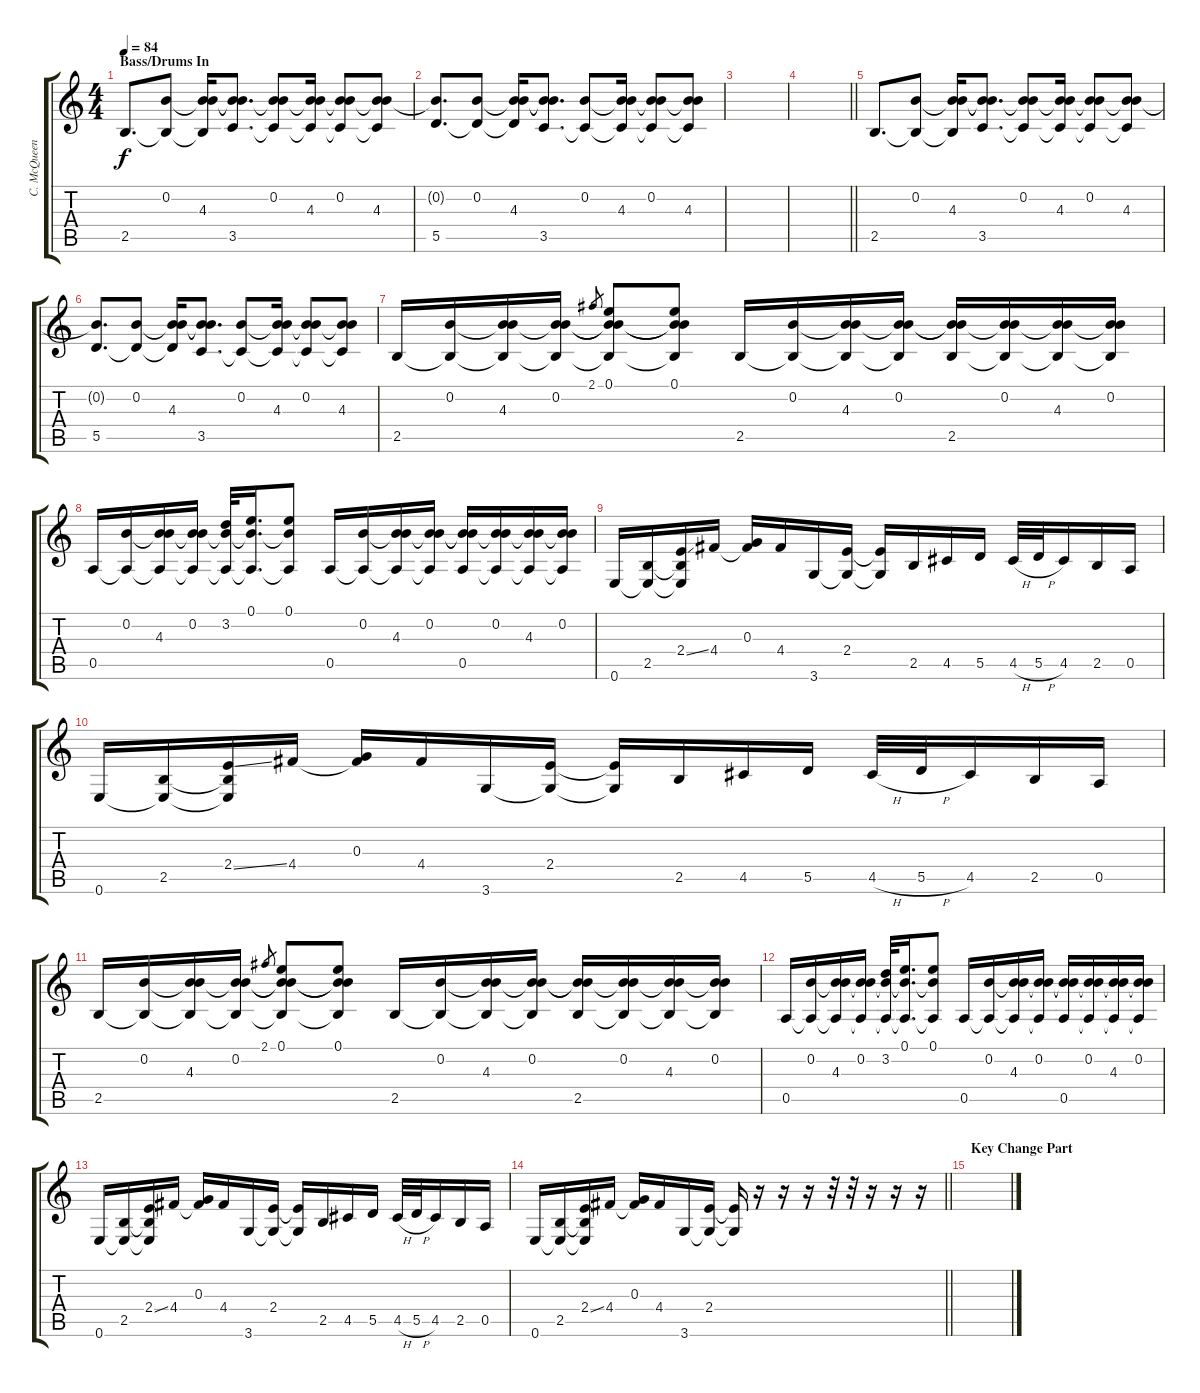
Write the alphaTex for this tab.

\track ("C. McQueen - Guitar #3" "C. McQueen") {instrument electricguitarjazz}
\staff {score tabs}
\tuning (E4 B3 G3 D3 A2 E2) {hide}
\ts (4 4)
\section ("" "Bass/Drums In")
\tempo 84
\clef g2
\ks c
2.5.8{d dy f} (0.2 2.5{t}).8 (0.2{t} 4.3 2.5{t}).16 (0.2{t} 4.3{t} 3.5).8{d} (0.2 4.3{t} 3.5{t}).8 (0.2{t} 4.3 3.5{t}).16 (0.2 4.3{t} 3.5{t}).8 (0.2{t} 4.3 3.5{t}).8 |
(0.2{t} 5.5).8{d} (0.2 5.5{t}).8 (0.2{t} 4.3 5.5{t}).16 (0.2{t} 4.3{t} 3.5).8{d} (0.2 3.5{t}).8 (0.2{t} 4.3 3.5{t}).16 (0.2 4.3{t} 3.5{t}).8 (0.2{t} 4.3 3.5{t}).8 |
|
\barLineRight lightlight
|
2.5.8{d} (0.2 2.5{t}).8 (0.2{t} 4.3 2.5{t}).16 (0.2{t} 4.3{t} 3.5).8{d} (0.2 4.3{t} 3.5{t}).8 (0.2{t} 4.3 3.5{t}).16 (0.2 4.3{t} 3.5{t}).8 (0.2{t} 4.3 3.5{t}).8 |
(0.2{t} 5.5).8{d} (0.2 5.5{t}).8 (0.2{t} 4.3 5.5{t}).16 (0.2{t} 4.3{t} 3.5).8{d} (0.2 3.5{t}).8 (0.2{t} 4.3 3.5{t}).16 (0.2 4.3{t} 3.5{t}).8 (0.2{t} 4.3 3.5{t}).8 |
2.5.16 (0.2 2.5{t}).16 (0.2{t} 4.3 2.5{t}).16 (0.2 4.3{t} 2.5{t}).16 2.1.8{gr} (0.1 0.2{t} 4.3{t} 2.5{t}).8 (0.1 0.2{t} 4.3{t} 2.5{t}).8 2.5.16 (0.2 2.5{t}).16 (0.2{t} 4.3 2.5{t}).16 (0.2 4.3{t} 2.5{t}).16 (0.2{t} 4.3{t} 2.5).16 (0.2 4.3{t} 2.5{t}).16 (0.2{t} 4.3 2.5{t}).16 (0.2 4.3{t} 2.5{t}).16 |
0.5.16 (0.2 0.5{t}).16 (0.2{t} 4.3 0.5{t}).16 (0.2 4.3{t} 0.5{t}).16 (3.2 4.3{t} 0.5{t}).32 (0.1 4.3{t} 0.5{t}).16{d} (0.1 4.3{t} 0.5{t}).8 0.5.16 (0.2 0.5{t}).16 (0.2{t} 4.3 0.5{t}).16 (0.2 4.3{t} 0.5{t}).16 (0.2{t} 4.3{t} 0.5).16 (0.2 4.3{t} 0.5{t}).16 (0.2{t} 4.3 0.5{t}).16 (0.2 4.3{t} 0.5{t}).16 |
0.6.16 (2.5 0.6{t}).16 (2.4{ss} 2.5{t} 0.6{t}).16 4.4.16 (0.3 4.4{t}).16 4.4.16 3.6.16 (2.4 3.6{t}).16 (2.4{t} 3.6{t}).16 2.5.16 4.5.16 5.5.16 4.5{h}.32 5.5{h}.32 4.5.16 2.5.16 0.5.16 |
0.6.16 (2.5 0.6{t}).16 (2.4{ss} 2.5{t} 0.6{t}).16 4.4.16 (0.3 4.4{t}).16 4.4.16 3.6.16 (2.4 3.6{t}).16 (2.4{t} 3.6{t}).16 2.5.16 4.5.16 5.5.16 4.5{h}.32 5.5{h}.32 4.5.16 2.5.16 0.5.16 |
2.5.16 (0.2 2.5{t}).16 (0.2{t} 4.3 2.5{t}).16 (0.2 4.3{t} 2.5{t}).16 2.1.8{gr} (0.1 0.2{t} 4.3{t} 2.5{t}).8 (0.1 0.2{t} 4.3{t} 2.5{t}).8 2.5.16 (0.2 2.5{t}).16 (0.2{t} 4.3 2.5{t}).16 (0.2 4.3{t} 2.5{t}).16 (0.2{t} 4.3{t} 2.5).16 (0.2 4.3{t} 2.5{t}).16 (0.2{t} 4.3 2.5{t}).16 (0.2 4.3{t} 2.5{t}).16 |
0.5.16 (0.2 0.5{t}).16 (0.2{t} 4.3 0.5{t}).16 (0.2 4.3{t} 0.5{t}).16 (3.2 4.3{t} 0.5{t}).32 (0.1 4.3{t} 0.5{t}).16{d} (0.1 4.3{t} 0.5{t}).8 0.5.16 (0.2 0.5{t}).16 (0.2{t} 4.3 0.5{t}).16 (0.2 4.3{t} 0.5{t}).16 (0.2{t} 4.3{t} 0.5).16 (0.2 4.3{t} 0.5{t}).16 (0.2{t} 4.3 0.5{t}).16 (0.2 4.3{t} 0.5{t}).16 |
0.6.16 (2.5 0.6{t}).16 (2.4{ss} 2.5{t} 0.6{t}).16 4.4.16 (0.3 4.4{t}).16 4.4.16 3.6.16 (2.4 3.6{t}).16 (2.4{t} 3.6{t}).16 2.5.16 4.5.16 5.5.16 4.5{h}.32 5.5{h}.32 4.5.16 2.5.16 0.5.16 |
\barLineRight lightlight
0.6.16 (2.5 0.6{t}).16 (2.4{ss} 2.5{t} 0.6{t}).16 4.4.16 (0.3 4.4{t}).16 4.4.16 3.6.16 (2.4 3.6{t}).16 (2.4{t} 3.6{t}).16 r.16 r.16 r.16 r.32 r.32 r.16 r.16 r.16 |
\section ("" "Key Change Part")
